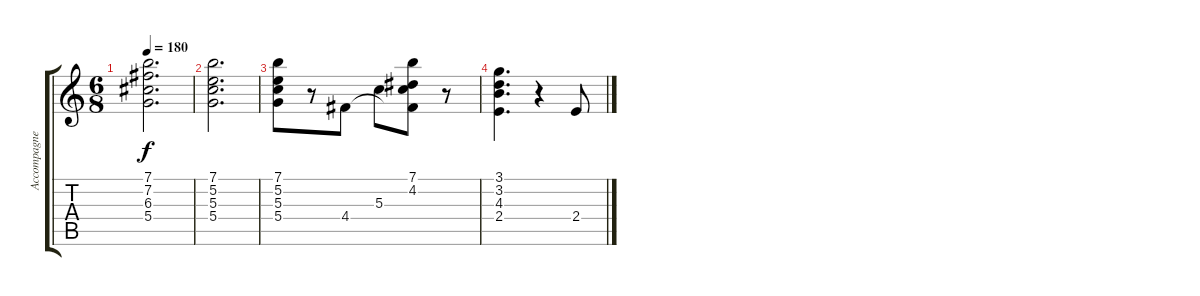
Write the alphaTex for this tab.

\track ("Accompagnement" "Accompagne") {instrument acousticguitarsteel}
\staff {score tabs}
\tuning (E4 B3 G3 D3 A2 E2) {hide}
\ts (6 8)
\tempo 180
\clef g2
\ks c
(7.1{t} 7.2{t} 6.3{t} 5.4{t}).2{d dy f} |
(7.1 5.2 5.3 5.4).2{d} |
(7.1 5.2 5.3 5.4).8 r.8 4.4.8 5.3.8 (7.1 4.2 5.3{t} 4.4{t}).8 r.8 |
(3.1 3.2 4.3 2.4).4{d} r.4 2.4.8
